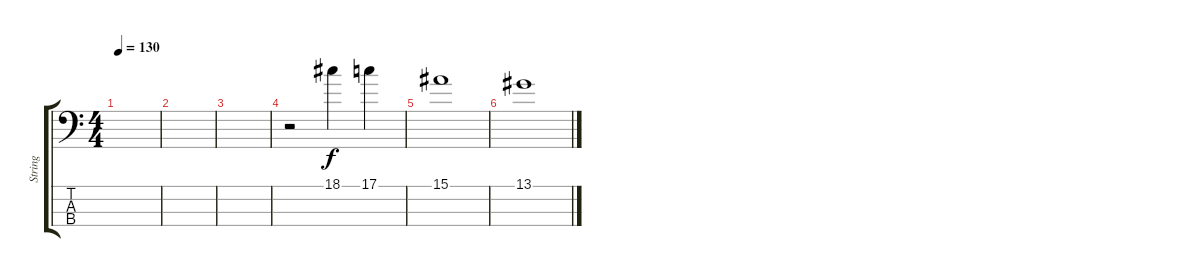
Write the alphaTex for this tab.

\track ("String" "String") {instrument fretlessbass}
\staff {score tabs}
\tuning (G2 D2 A1 E1) {hide}
\ts (4 4)
\tempo 130
\clef f4
\ks c
|
|
|
r.2 18.1.4 17.1.4 |
15.1.1 |
13.1.1
